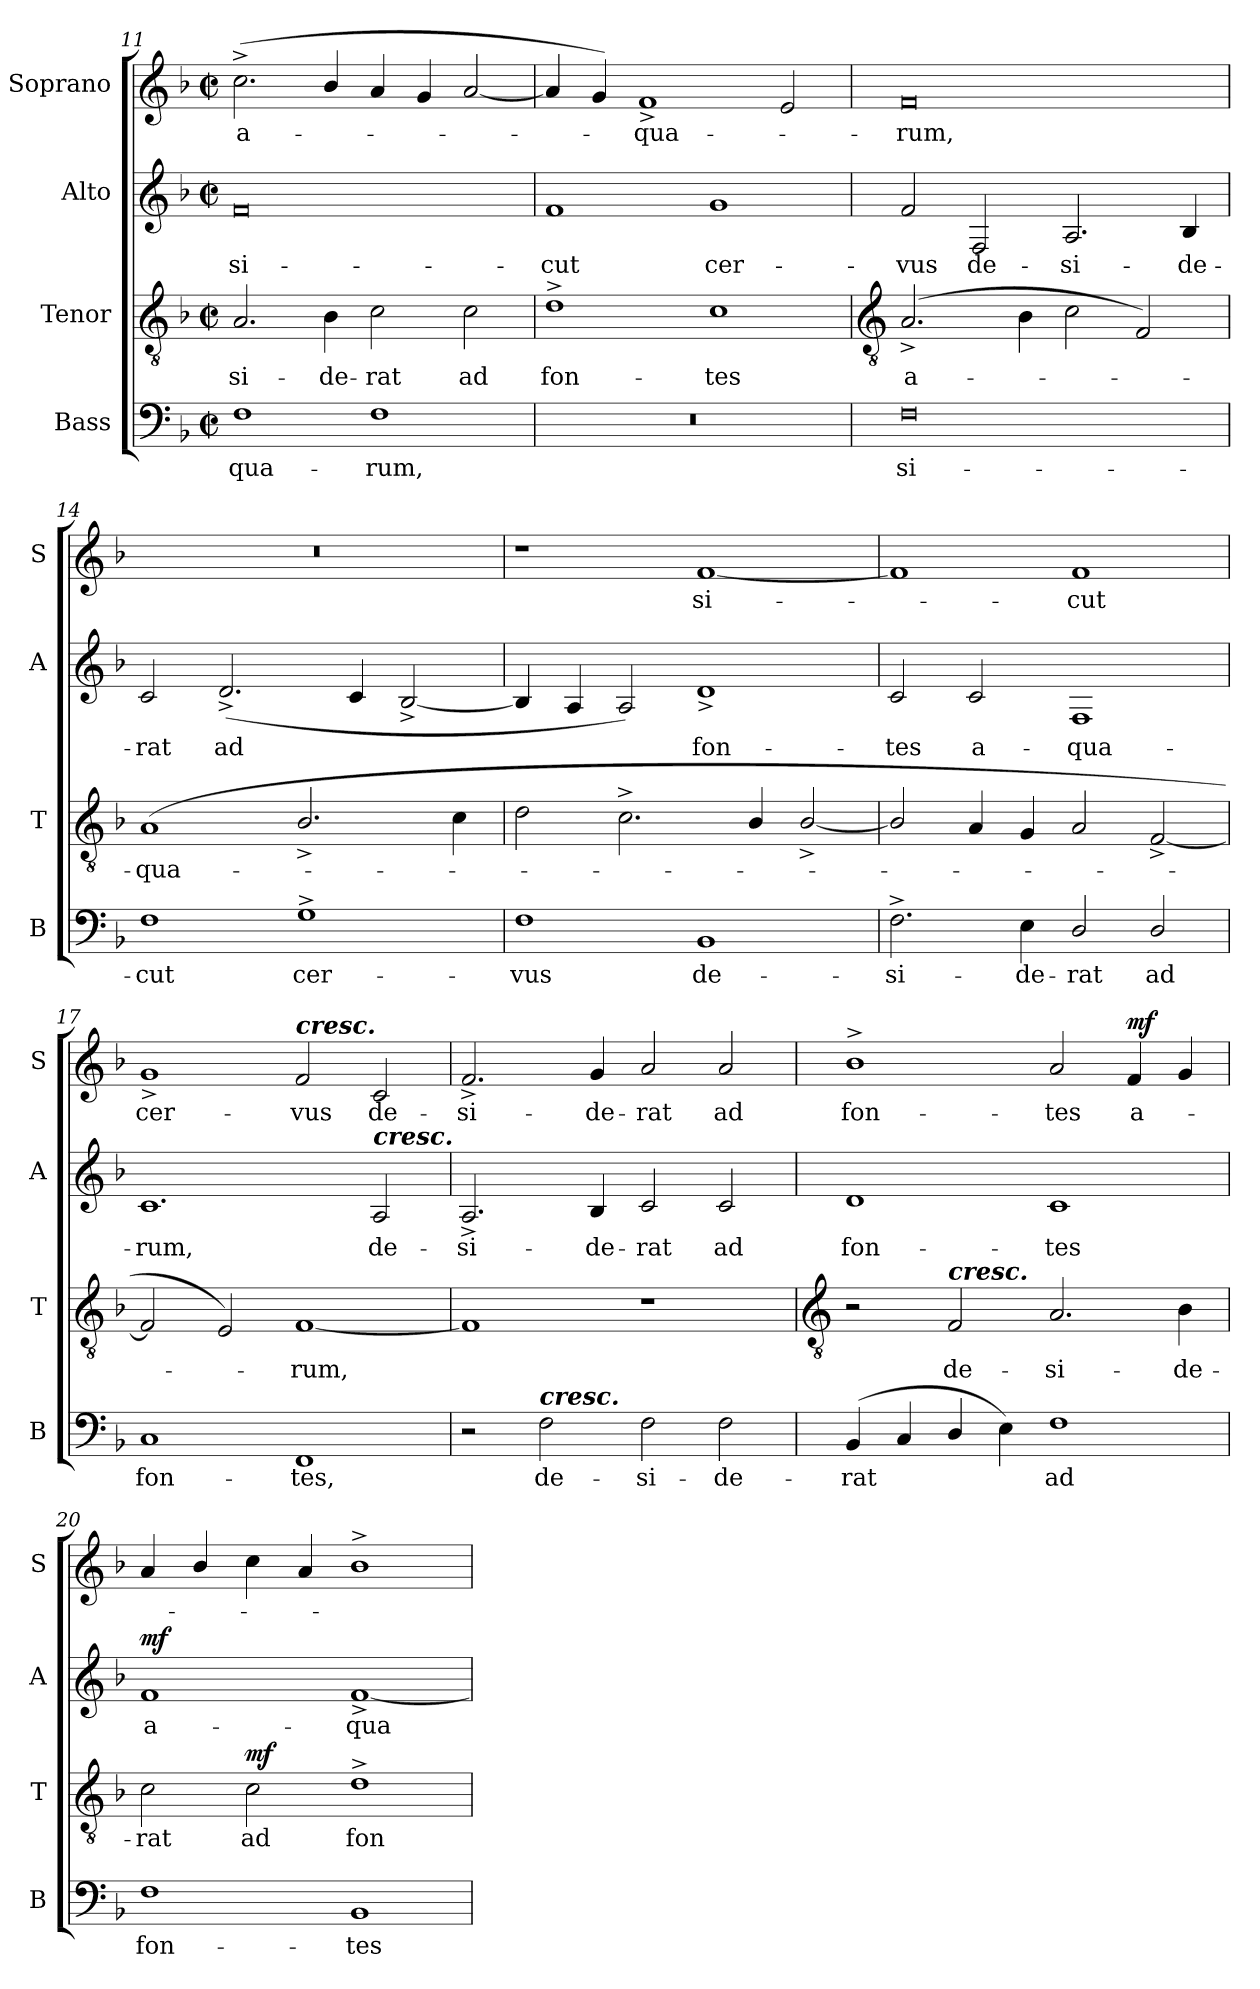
**kern	**text	**kern	**text	**dynam	**kern	**text	**dynam	**kern	**text	**dynam
*part4	*part4	*part3	*part3	*part3	*part2	*part2	*part2	*part1	*part1	*part1
*staff4	*staff4	*staff3	*staff3	*staff3	*staff2	*staff2	*staff2	*staff1	*staff1	*staff1
*I"Bass	*	*I"Tenor	*	*	*I"Alto	*	*	*I"Soprano	*	*
*I'B	*	*I'T	*	*	*I'A	*	*	*I'S	*	*
*clefF4	*	*clefGv2	*	*	*clefG2	*	*	*clefG2	*	*
*k[b-]	*	*k[b-]	*	*	*k[b-]	*	*	*k[b-]	*	*
*F:	*	*F:	*	*	*F:	*	*	*F:	*	*
*M4/2	*	*M4/2	*	*	*M4/2	*	*	*M4/2	*	*
*met(c|)	*	*met(c|)	*	*	*met(c|)	*	*	*met(c|)	*	*
=11	=11	=11	=11	=11	=11	=11	=11	=11	=11	=11
!	!LO:LY:b	!	!LO:LY:b	!	!	!LO:LY:b	!	!	!LO:LY:b	!
1F	-qua-	2.A	-si-	.	0f	si-	.	(<2.cc^	a-	.
!	!	!	!LO:LY:b	!	!	!	!	!	!	!
.	.	4B-	-de-	.	.	.	.	4b-/	.	.
!	!LO:LY:b	!	!LO:LY:b	!	!	!	!	!	!	!
1F	-rum,	2c	-rat	.	.	.	.	4a	.	.
.	.	.	.	.	.	.	.	4g	.	.
!	!	!	!LO:LY:b	!	!	!	!	!	!	!
.	.	2c	ad	.	.	.	.	[2a	.	.
=12	=12	=12	=12	=12	=12	=12	=12	=12	=12	=12
!	!	!	!LO:LY:b	!	!	!LO:LY:b	!	!	!	!
0r	.	1d^	fon-	.	1f	-cut	.	4a]	.	.
.	.	.	.	.	.	.	.	4g)	.	.
!	!	!	!	!	!	!	!	!	!LO:LY:b	!
.	.	.	.	.	.	.	.	1f^	qua-	.
!	!	!	!LO:LY:b	!	!	!LO:LY:b	!	!	!	!
.	.	1c	-tes	.	1g	cer-	.	.	.	.
.	.	.	.	.	.	.	.	2e	.	.
!!LO:LB:g=z
=13	=13	=13	=13	=13	=13	=13	=13	=13	=13	=13
*	*	*clefGv2	*	*	*	*	*	*	*	*
!	!LO:LY:b	!	!LO:LY:b	!	!	!LO:LY:b	!	!	!LO:LY:b	!
0F	si-	(>2.A^	a-	.	2f	-vus	.	0f	rum,	.
!	!	!	!	!	!	!LO:LY:b	!	!	!	!
.	.	.	.	.	2F	de-	.	.	.	.
.	.	4B-	.	.	.	.	.	.	.	.
!	!	!	!	!	!	!LO:LY:b	!	!	!	!
.	.	2c	.	.	2.A	-si-	.	.	.	.
.	.	2F)	.	.	.	.	.	.	.	.
!	!	!	!	!	!	!LO:LY:b	!	!	!	!
.	.	.	.	.	4B-	-de-	.	.	.	.
=14	=14	=14	=14	=14	=14	=14	=14	=14	=14	=14
!	!LO:LY:b	!	!LO:LY:b	!	!	!LO:LY:b	!	!	!	!
1F	-cut	(<1A	qua-	.	2c	-rat	.	0r	.	.
!	!	!	!	!	!	!LO:LY:b	!	!	!	!
.	.	.	.	.	(<2.d^	ad	.	.	.	.
!	!LO:LY:b	!	!	!	!	!	!	!	!	!
1G^	cer-	2.B-^/	.	.	.	.	.	.	.	.
.	.	.	.	.	4c	.	.	.	.	.
.	.	.	.	.	[2B-^	.	.	.	.	.
.	.	4c	.	.	.	.	.	.	.	.
=15	=15	=15	=15	=15	=15	=15	=15	=15	=15	=15
!	!LO:LY:b	!	!	!	!	!	!	!	!	!
1F	-vus	2d	.	.	4B-]	.	.	1r	.	.
.	.	.	.	.	4A	.	.	.	.	.
.	.	2.c^	.	.	2A)	.	.	.	.	.
!	!LO:LY:b	!	!	!	!	!LO:LY:b	!	!	!LO:LY:b	!
1BB-	de-	.	.	.	1d^	fon-	.	[1f	si-	.
.	.	4B-/	.	.	.	.	.	.	.	.
.	.	[2B-^/	.	.	.	.	.	.	.	.
=16	=16	=16	=16	=16	=16	=16	=16	=16	=16	=16
!	!LO:LY:b	!	!	!	!	!LO:LY:b	!	!	!	!
2.F^	-si-	2B-/]	.	.	2c	-tes	.	1f]	.	.
!	!	!	!	!	!	!LO:LY:b	!	!	!	!
.	.	4A	.	.	2c	a-	.	.	.	.
!	!LO:LY:b	!	!	!	!	!	!	!	!	!
4E	-de-	4G	.	.	.	.	.	.	.	.
!	!LO:LY:b	!	!	!	!	!LO:LY:b	!	!	!LO:LY:b	!
2D/	-rat	2A	.	.	1F	-qua-	.	1f	-cut	.
!	!LO:LY:b	!	!	!	!	!	!	!	!	!
2D/	ad	[2F^	.	.	.	.	.	.	.	.
=17	=17	=17	=17	=17	=17	=17	=17	=17	=17	=17
!	!LO:LY:b	!	!	!	!	!LO:LY:b	!	!	!LO:LY:b	!
1C	fon-	2F]	.	.	1.c	-rum,	.	1g^	cer-	.
.	.	2E)	.	.	.	.	.	.	.	.
!	!	!	!	!	!	!	!	!LO:TX:a:Bi:t=cresc.	!	!
!	!LO:LY:b	!	!LO:LY:b	!	!	!	!	!	!LO:LY:b	!
1FF	-tes,	[1F	rum,	.	.	.	.	2f	-vus	.
!	!	!	!	!	!LO:TX:a:Bi:t=cresc.	!	!	!	!	!
!	!	!	!	!	!	!LO:LY:b	!	!	!LO:LY:b	!
.	.	.	.	.	2A	de-	.	2c	de-	.
=18	=18	=18	=18	=18	=18	=18	=18	=18	=18	=18
!	!	!	!	!	!	!LO:LY:b	!	!	!LO:LY:b	!
2r	.	1F]	.	.	2.A^	-si-	.	2.f^	-si-	.
!LO:TX:a:Bi:t=cresc.	!	!	!	!	!	!	!	!	!	!
!	!LO:LY:b	!	!	!	!	!	!	!	!	!
2F	de-	.	.	.	.	.	.	.	.	.
!	!	!	!	!	!	!LO:LY:b	!	!	!LO:LY:b	!
.	.	.	.	.	4B-	-de-	.	4g	-de-	.
!	!LO:LY:b	!	!	!	!	!LO:LY:b	!	!	!LO:LY:b	!
2F	-si-	1r	.	.	2c	-rat	.	2a	-rat	.
!	!LO:LY:b	!	!	!	!	!LO:LY:b	!	!	!LO:LY:b	!
2F	-de-	.	.	.	2c	ad	.	2a	ad	.
!!LO:LB:g=z
=19	=19	=19	=19	=19	=19	=19	=19	=19	=19	=19
*	*	*clefGv2	*	*	*	*	*	*	*	*
!	!LO:LY:b	!	!	!	!	!LO:LY:b	!	!	!LO:LY:b	!
(<4BB-	-rat	2r	.	.	1d	fon-	.	1b-^	fon-	.
4C	.	.	.	.	.	.	.	.	.	.
!	!	!LO:TX:a:Bi:t=cresc.	!	!	!	!	!	!	!	!
!	!	!	!LO:LY:b	!	!	!	!	!	!	!
4D/	.	2F	de-	.	.	.	.	.	.	.
4E)	.	.	.	.	.	.	.	.	.	.
!	!LO:LY:b	!	!LO:LY:b	!	!	!LO:LY:b	!	!	!LO:LY:b	!
1F	ad	2.A	-si-	.	1c	-tes	.	2a	-tes	.
!	!	!	!	!	!	!	!	!	!LO:LY:b	!LO:DY:b
.	.	.	.	.	.	.	.	4f	a-	mf
!	!	!	!LO:LY:b	!	!	!	!	!	!	!
.	.	4B-	-de-	.	.	.	.	4g	.	.
=20	=20	=20	=20	=20	=20	=20	=20	=20	=20	=20
!	!LO:LY:b	!	!LO:LY:b	!	!	!LO:LY:b	!LO:DY:b	!	!	!
1F	fon-	2c	-rat	.	1f	a-	mf	4a	.	.
.	.	.	.	.	.	.	.	4b-/	.	.
!	!	!	!LO:LY:b	!LO:DY:b	!	!	!	!	!	!
.	.	2c	ad	mf	.	.	.	4cc	.	.
.	.	.	.	.	.	.	.	4a	.	.
!	!LO:LY:b	!	!LO:LY:b	!	!	!LO:LY:b	!	!	!	!
1BB-	-tes	1d^	fon-	.	[1f^	-qua-	.	1b-^	.	.
=	=	=	=	=	=	=	=	=	=	=
*-	*-	*-	*-	*-	*-	*-	*-	*-	*-	*-
